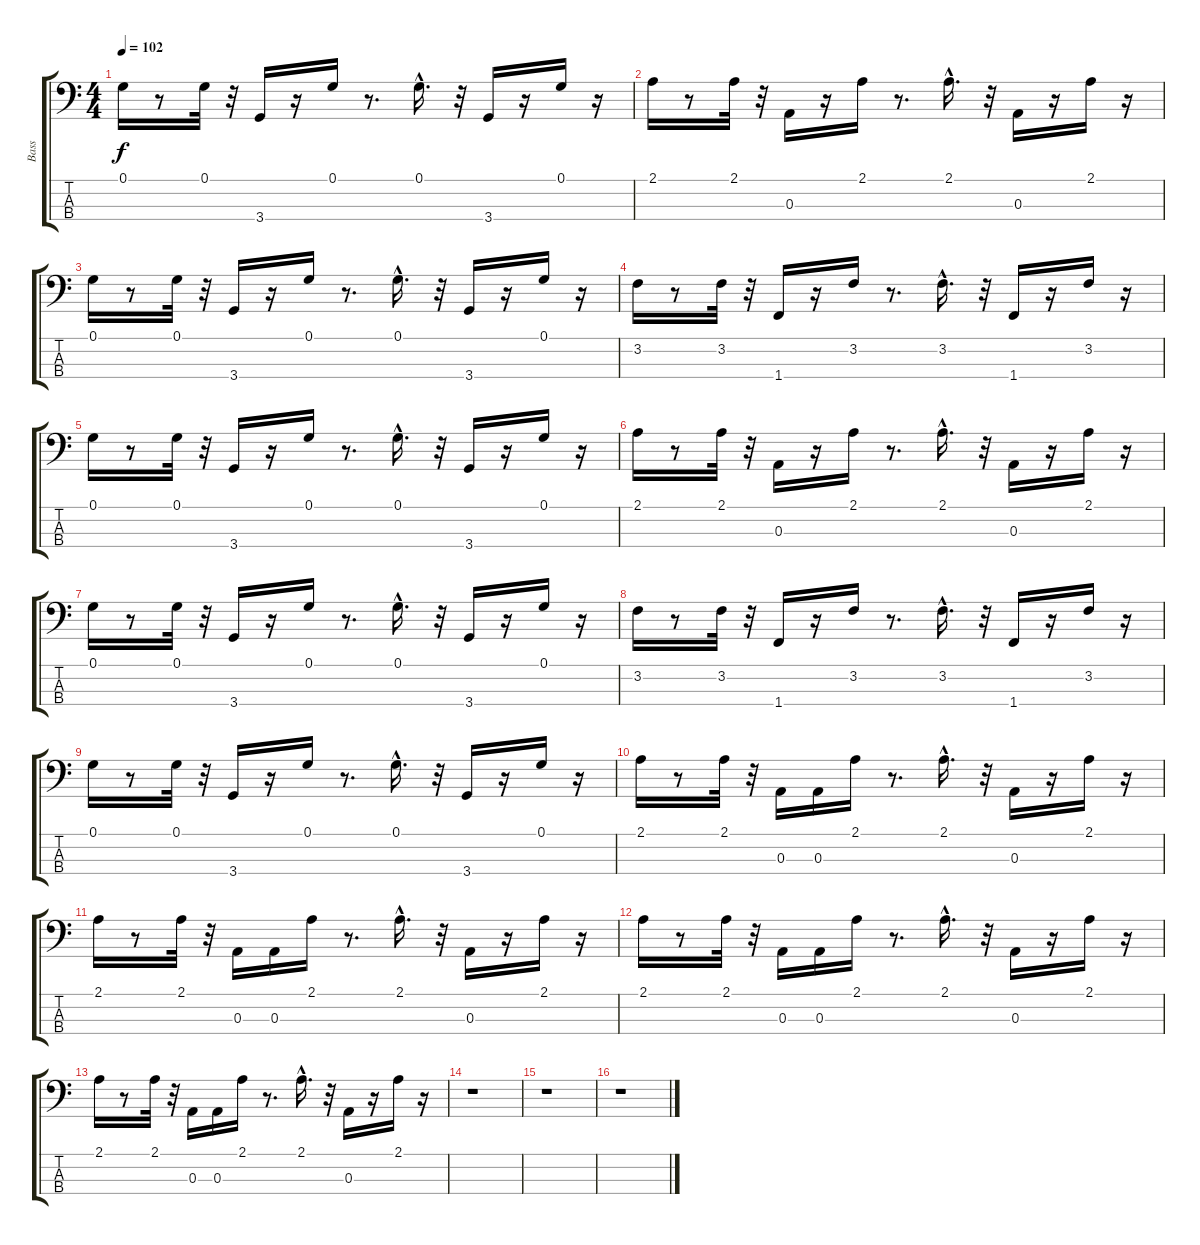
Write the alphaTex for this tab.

\track ("Bass" "Bass") {instrument synthbass1}
\staff {score tabs}
\tuning (G2 D2 A1 E1) {hide}
\ts (4 4)
\tempo 102
\clef f4
\ks c
0.1.16{dy f} r.8 0.1.32 r.32 3.4.16 r.16 0.1.16 r.8{d} 0.1{hac}.16{d} r.32 3.4.16 r.16 0.1.16 r.16 |
2.1.16 r.8 2.1.32 r.32 0.3.16 r.16 2.1.16 r.8{d} 2.1{hac}.16{d} r.32 0.3.16 r.16 2.1.16 r.16 |
0.1.16 r.8 0.1.32 r.32 3.4.16 r.16 0.1.16 r.8{d} 0.1{hac}.16{d} r.32 3.4.16 r.16 0.1.16 r.16 |
3.2.16 r.8 3.2.32 r.32 1.4.16 r.16 3.2.16 r.8{d} 3.2{hac}.16{d} r.32 1.4.16 r.16 3.2.16 r.16 |
0.1.16 r.8 0.1.32 r.32 3.4.16 r.16 0.1.16 r.8{d} 0.1{hac}.16{d} r.32 3.4.16 r.16 0.1.16 r.16 |
2.1.16 r.8 2.1.32 r.32 0.3.16 r.16 2.1.16 r.8{d} 2.1{hac}.16{d} r.32 0.3.16 r.16 2.1.16 r.16 |
0.1.16 r.8 0.1.32 r.32 3.4.16 r.16 0.1.16 r.8{d} 0.1{hac}.16{d} r.32 3.4.16 r.16 0.1.16 r.16 |
3.2.16 r.8 3.2.32 r.32 1.4.16 r.16 3.2.16 r.8{d} 3.2{hac}.16{d} r.32 1.4.16 r.16 3.2.16 r.16 |
0.1.16 r.8 0.1.32 r.32 3.4.16 r.16 0.1.16 r.8{d} 0.1{hac}.16{d} r.32 3.4.16 r.16 0.1.16 r.16 |
2.1.16 r.8 2.1.32 r.32 0.3.16 0.3.16 2.1.16 r.8{d} 2.1{hac}.16{d} r.32 0.3.16 r.16 2.1.16 r.16 |
2.1.16 r.8 2.1.32 r.32 0.3.16 0.3.16 2.1.16 r.8{d} 2.1{hac}.16{d} r.32 0.3.16 r.16 2.1.16 r.16 |
2.1.16 r.8 2.1.32 r.32 0.3.16 0.3.16 2.1.16 r.8{d} 2.1{hac}.16{d} r.32 0.3.16 r.16 2.1.16 r.16 |
2.1.16 r.8 2.1.32 r.32 0.3.16 0.3.16 2.1.16 r.8{d} 2.1{hac}.16{d} r.32 0.3.16 r.16 2.1.16 r.16 |
r.1 |
r.1 |
r.1
